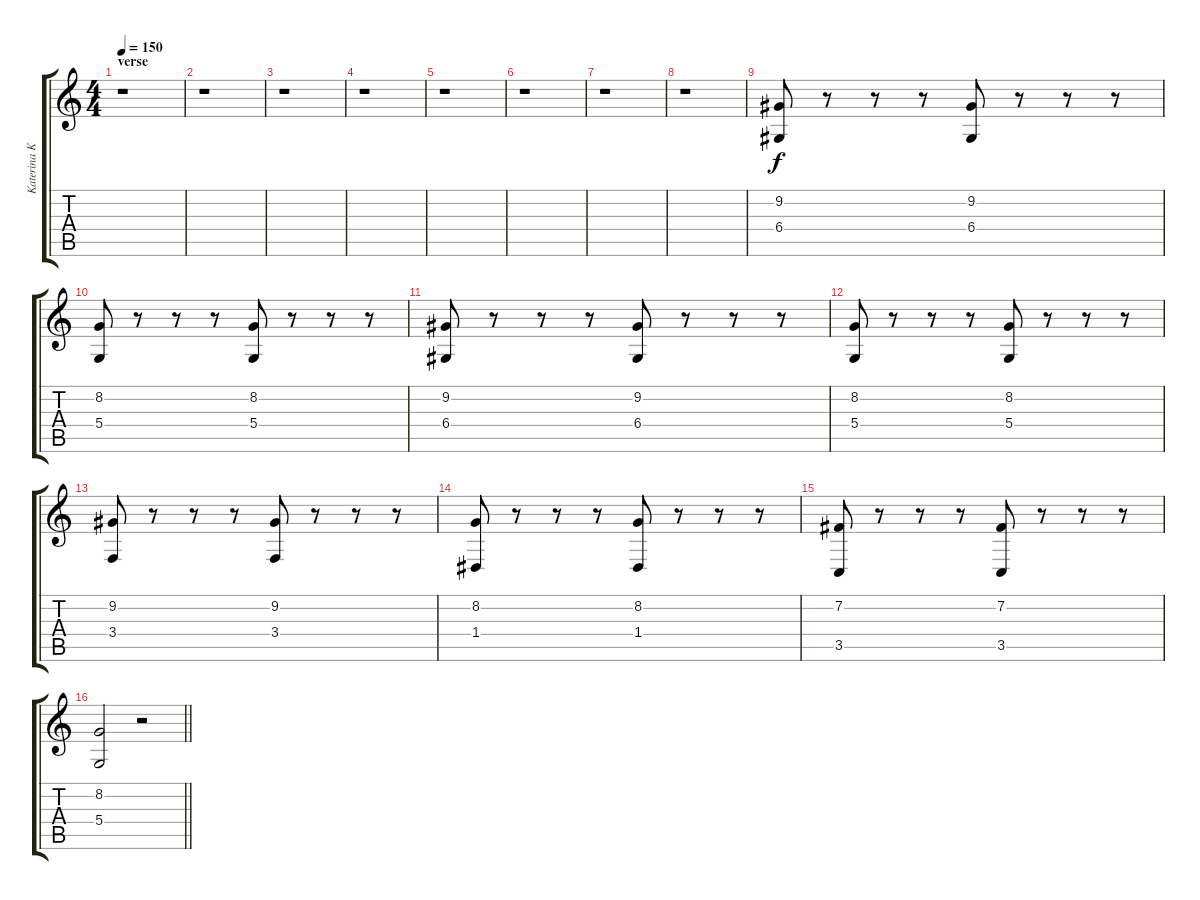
\track ("Katerina Kotelnikova " "Katerina K") {instrument stringensemble1}
\staff {score tabs}
\tuning (E4 B3 G3 D3 A2 E2) {hide}
\ts (4 4)
\section ("" "verse")
\tempo 150
\clef g2
\ks c
r.1{dy f} |
r.1 |
r.1 |
r.1 |
r.1 |
r.1 |
r.1 |
r.1 |
(9.2 6.4).8 r.8 r.8 r.8 (9.2 6.4).8 r.8 r.8 r.8 |
(8.2 5.4).8 r.8 r.8 r.8 (8.2 5.4).8 r.8 r.8 r.8 |
(9.2 6.4).8 r.8 r.8 r.8 (9.2 6.4).8 r.8 r.8 r.8 |
(8.2 5.4).8 r.8 r.8 r.8 (8.2 5.4).8 r.8 r.8 r.8 |
(9.2 3.4).8 r.8 r.8 r.8 (9.2 3.4).8 r.8 r.8 r.8 |
(8.2 1.4).8 r.8 r.8 r.8 (8.2 1.4).8 r.8 r.8 r.8 |
(7.2 3.5).8 r.8 r.8 r.8 (7.2 3.5).8 r.8 r.8 r.8 |
\barLineRight lightlight
(8.2 5.4).2 r.2
